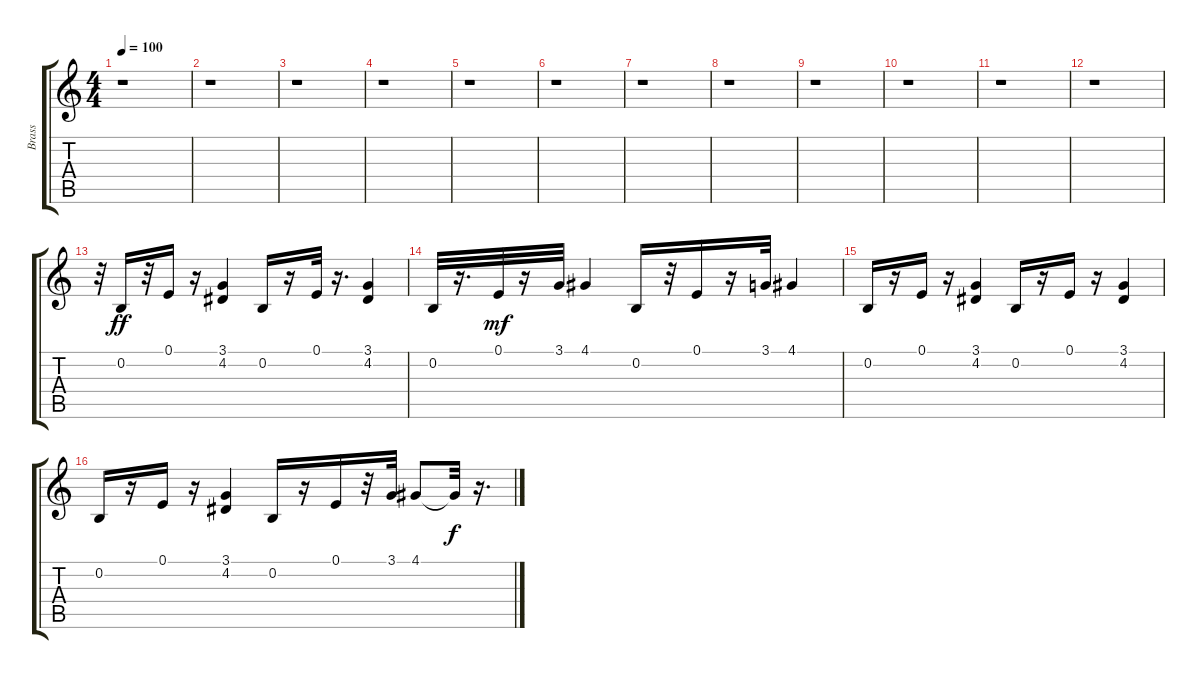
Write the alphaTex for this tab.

\track ("Brass" "Brass") {instrument brasssection}
\staff {score tabs}
\tuning (E4 B3 G3 D3 A2 E2) {hide}
\ts (4 4)
\tempo 100
\clef g2
\ks c
r.1{dy ff} |
r.1 |
r.1 |
r.1 |
r.1 |
r.1 |
r.1 |
r.1 |
r.1 |
r.1 |
r.1 |
r.1 |
r.32 0.2.16 r.32 0.1.16 r.16 (3.1 4.2).4 0.2.16 r.16 0.1.32 r.16{d} (3.1 4.2).4 |
0.2.32 r.16{d} 0.1.32{dy mf} r.16 3.1.32 4.1.4 0.2.16 r.32 0.1.16 r.16 3.1.32 4.1.4 |
0.2.16 r.16 0.1.16 r.16 (3.1 4.2).4 0.2.16 r.16 0.1.16 r.16 (3.1 4.2).4 |
0.2.16 r.16 0.1.16 r.16 (3.1 4.2).4 0.2.16 r.16 0.1.16 r.32 3.1.32 4.1.8 4.1{t}.32{dy f} r.16{d}
